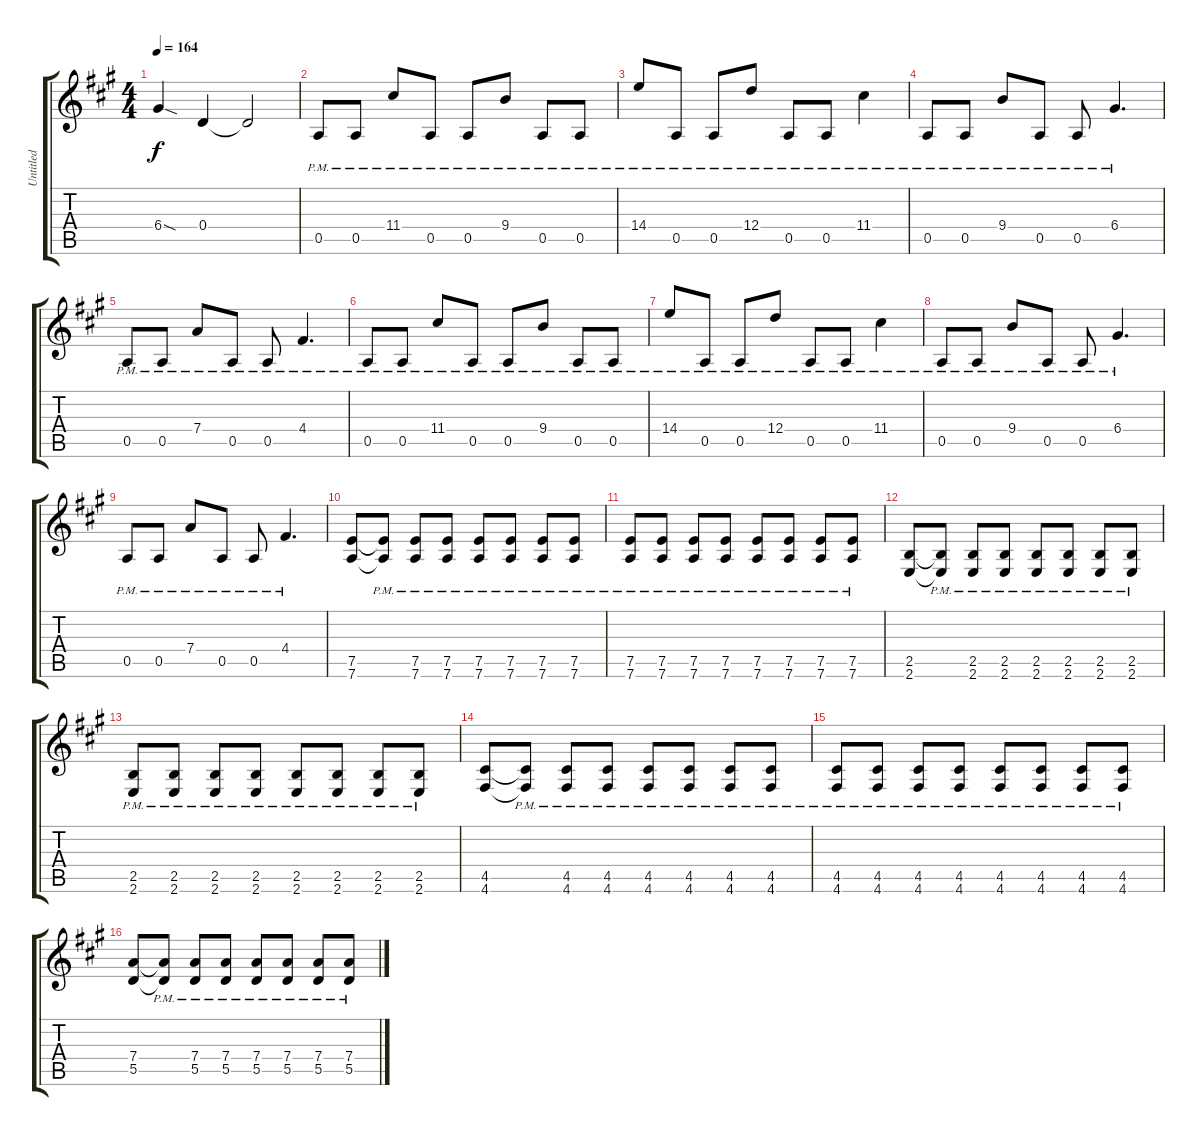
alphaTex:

\track ("Untitled" "Untitled") {instrument distortionguitar}
\staff {score tabs}
\tuning (E4 B3 G3 D3 A2 D2) {hide}
\ts (4 4)
\tempo 164
\clef g2
\ks a
6.4{sod}.4{dy f} 0.4.4 0.4{t}.2 |
0.5{pm}.8 0.5{pm}.8 11.4{pm}.8 0.5{pm}.8 0.5{pm}.8 9.4{pm}.8 0.5{pm}.8 0.5{pm}.8 |
14.4{pm}.8 0.5{pm}.8 0.5{pm}.8 12.4{pm}.8 0.5{pm}.8 0.5{pm}.8 11.4{pm}.4 |
0.5{pm}.8 0.5{pm}.8 9.4{pm}.8 0.5{pm}.8 0.5{pm}.8 6.4{pm}.4{d} |
0.5{pm}.8 0.5{pm}.8 7.4{pm}.8 0.5{pm}.8 0.5{pm}.8 4.4{pm}.4{d} |
0.5{pm}.8 0.5{pm}.8 11.4{pm}.8 0.5{pm}.8 0.5{pm}.8 9.4{pm}.8 0.5{pm}.8 0.5{pm}.8 |
14.4{pm}.8 0.5{pm}.8 0.5{pm}.8 12.4{pm}.8 0.5{pm}.8 0.5{pm}.8 11.4{pm}.4 |
0.5{pm}.8 0.5{pm}.8 9.4{pm}.8 0.5{pm}.8 0.5{pm}.8 6.4{pm}.4{d} |
0.5{pm}.8 0.5{pm}.8 7.4{pm}.8 0.5{pm}.8 0.5{pm}.8 4.4{pm}.4{d} |
(7.5 7.6).8 (7.5{pm t} 7.6{pm t}).8 (7.5{pm} 7.6{pm}).8 (7.5{pm} 7.6{pm}).8 (7.5{pm} 7.6{pm}).8 (7.5{pm} 7.6{pm}).8 (7.5{pm} 7.6{pm}).8 (7.5{pm} 7.6{pm}).8 |
(7.5{pm} 7.6{pm}).8 (7.5{pm} 7.6{pm}).8 (7.5{pm} 7.6{pm}).8 (7.5{pm} 7.6{pm}).8 (7.5{pm} 7.6{pm}).8 (7.5{pm} 7.6{pm}).8 (7.5{pm} 7.6{pm}).8 (7.5{pm} 7.6{pm}).8 |
(2.5 2.6).8 (2.5{pm t} 2.6{pm t}).8 (2.5{pm} 2.6{pm}).8 (2.5{pm} 2.6{pm}).8 (2.5{pm} 2.6{pm}).8 (2.5{pm} 2.6{pm}).8 (2.5{pm} 2.6{pm}).8 (2.5{pm} 2.6{pm}).8 |
(2.5{pm} 2.6{pm}).8 (2.5{pm} 2.6{pm}).8 (2.5{pm} 2.6{pm}).8 (2.5{pm} 2.6{pm}).8 (2.5{pm} 2.6{pm}).8 (2.5{pm} 2.6{pm}).8 (2.5{pm} 2.6{pm}).8 (2.5{pm} 2.6{pm}).8 |
(4.5 4.6).8 (4.5{pm t} 4.6{pm t}).8 (4.5{pm} 4.6{pm}).8 (4.5{pm} 4.6{pm}).8 (4.5{pm} 4.6{pm}).8 (4.5{pm} 4.6{pm}).8 (4.5{pm} 4.6{pm}).8 (4.5{pm} 4.6{pm}).8 |
(4.5{pm} 4.6{pm}).8 (4.5{pm} 4.6{pm}).8 (4.5{pm} 4.6{pm}).8 (4.5{pm} 4.6{pm}).8 (4.5{pm} 4.6{pm}).8 (4.5{pm} 4.6{pm}).8 (4.5{pm} 4.6{pm}).8 (4.5{pm} 4.6{pm}).8 |
(7.4 5.5).8 (7.4{pm t} 5.5{pm t}).8 (7.4{pm} 5.5{pm}).8 (7.4{pm} 5.5{pm}).8 (7.4{pm} 5.5{pm}).8 (7.4{pm} 5.5{pm}).8 (7.4{pm} 5.5{pm}).8 (7.4{pm} 5.5{pm}).8
